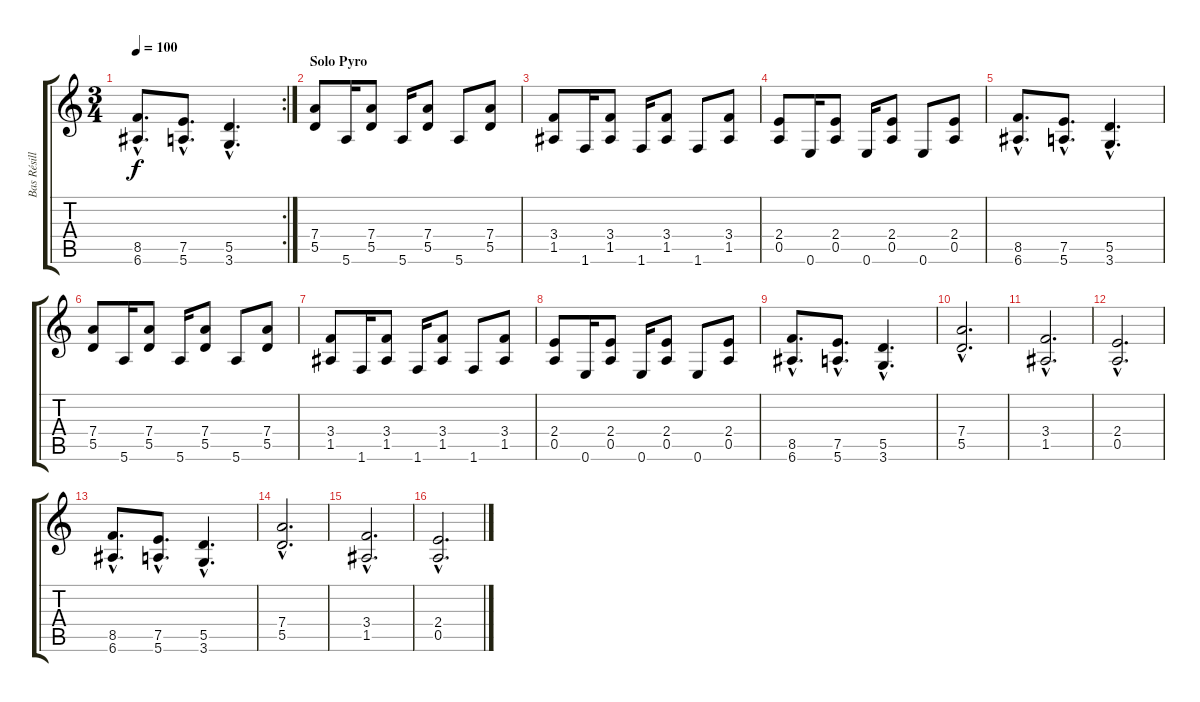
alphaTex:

\track ("Bas Résille" "Bas Résill") {instrument distortionguitar}
\staff {score tabs}
\tuning (E4 B3 G3 D3 A2 E2) {hide}
\rc 2
\ts (3 4)
\tempo 100
\clef g2
\ks c
(8.5{hac} 6.6{hac}).8{d dy f} (7.5{hac} 5.6{hac}).8{d} (5.5{hac} 3.6{hac}).4{d} |
\section ("" "Solo Pyro")
(7.4 5.5).8 5.6.16 (7.4 5.5).8 5.6.16 (7.4 5.5).8 5.6.8 (7.4 5.5).8 |
(3.4 1.5).8 1.6.16 (3.4 1.5).8 1.6.16 (3.4 1.5).8 1.6.8 (3.4 1.5).8 |
(2.4 0.5).8 0.6.16 (2.4 0.5).8 0.6.16 (2.4 0.5).8 0.6.8 (2.4 0.5).8 |
(8.5{hac} 6.6{hac}).8{d} (7.5{hac} 5.6{hac}).8{d} (5.5{hac} 3.6{hac}).4{d} |
(7.4 5.5).8 5.6.16 (7.4 5.5).8 5.6.16 (7.4 5.5).8 5.6.8 (7.4 5.5).8 |
(3.4 1.5).8 1.6.16 (3.4 1.5).8 1.6.16 (3.4 1.5).8 1.6.8 (3.4 1.5).8 |
(2.4 0.5).8 0.6.16 (2.4 0.5).8 0.6.16 (2.4 0.5).8 0.6.8 (2.4 0.5).8 |
(8.5{hac} 6.6{hac}).8{d} (7.5{hac} 5.6{hac}).8{d} (5.5{hac} 3.6{hac}).4{d} |
(7.4{hac} 5.5{hac}).2{d} |
(3.4{hac} 1.5{hac}).2{d} |
(2.4{hac} 0.5{hac}).2{d} |
(8.5{hac} 6.6{hac}).8{d} (7.5{hac} 5.6{hac}).8{d} (5.5{hac} 3.6{hac}).4{d} |
(7.4{hac} 5.5{hac}).2{d} |
(3.4{hac} 1.5{hac}).2{d} |
(2.4{hac} 0.5{hac}).2{d}
